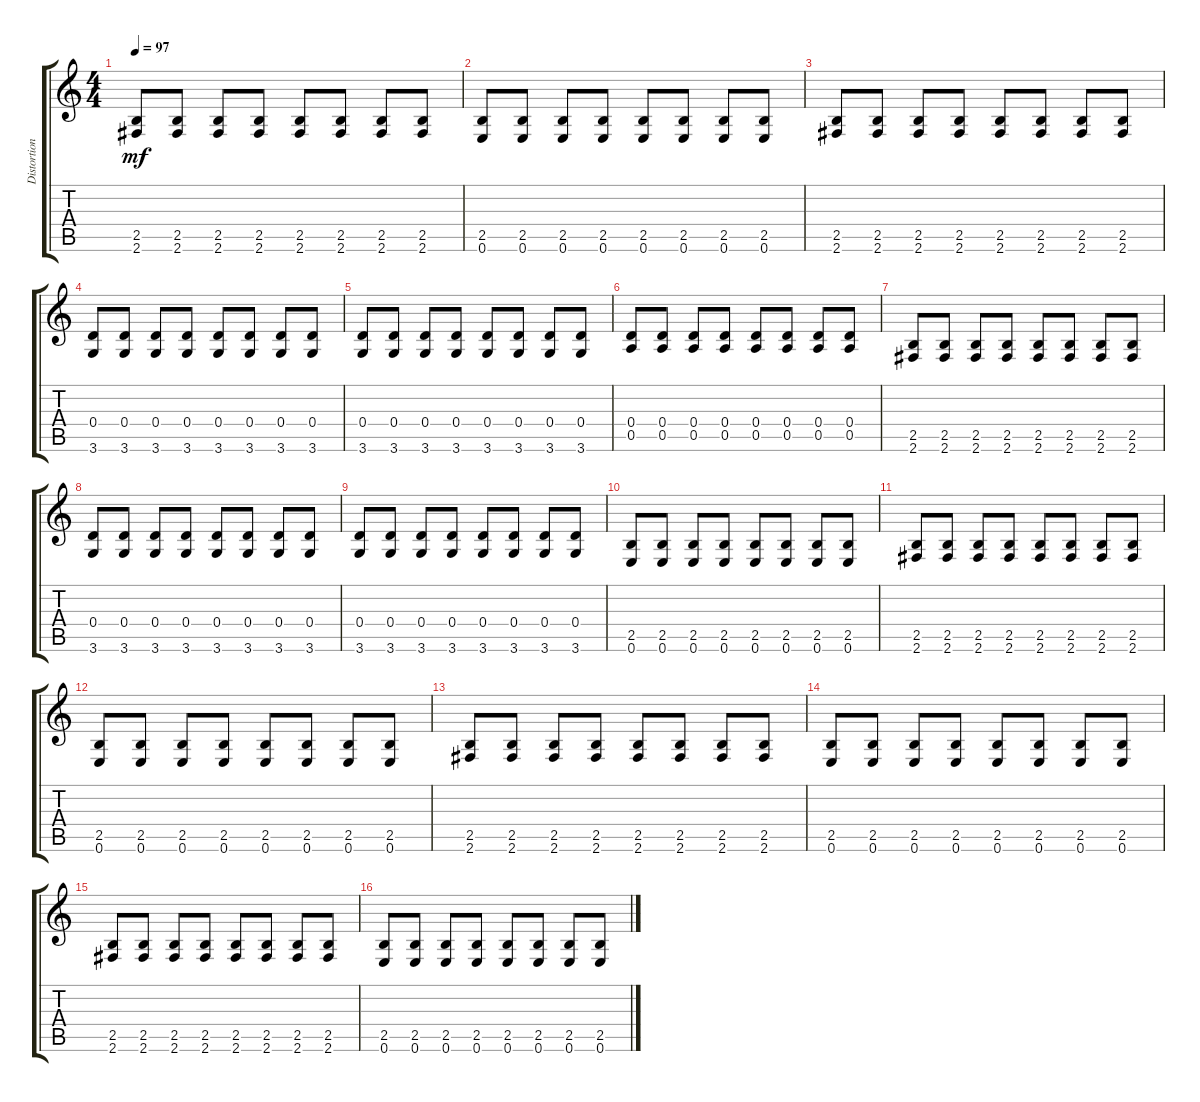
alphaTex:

\track ("Distortion" "Distortion") {instrument overdrivenguitar}
\staff {score tabs}
\tuning (E4 B3 G3 D3 A2 E2) {hide}
\ts (4 4)
\tempo 97
\clef g2
\ks c
(2.5 2.6).8{dy mf} (2.5 2.6).8 (2.5 2.6).8 (2.5 2.6).8 (2.5 2.6).8 (2.5 2.6).8 (2.5 2.6).8 (2.5 2.6).8 |
(2.5 0.6).8 (2.5 0.6).8 (2.5 0.6).8 (2.5 0.6).8 (2.5 0.6).8 (2.5 0.6).8 (2.5 0.6).8 (2.5 0.6).8 |
(2.5 2.6).8 (2.5 2.6).8 (2.5 2.6).8 (2.5 2.6).8 (2.5 2.6).8 (2.5 2.6).8 (2.5 2.6).8 (2.5 2.6).8 |
(0.4 3.6).8 (0.4 3.6).8 (0.4 3.6).8 (0.4 3.6).8 (0.4 3.6).8 (0.4 3.6).8 (0.4 3.6).8 (0.4 3.6).8 |
(0.4 3.6).8 (0.4 3.6).8 (0.4 3.6).8 (0.4 3.6).8 (0.4 3.6).8 (0.4 3.6).8 (0.4 3.6).8 (0.4 3.6).8 |
(0.4 0.5).8 (0.4 0.5).8 (0.4 0.5).8 (0.4 0.5).8 (0.4 0.5).8 (0.4 0.5).8 (0.4 0.5).8 (0.4 0.5).8 |
(2.5 2.6).8 (2.5 2.6).8 (2.5 2.6).8 (2.5 2.6).8 (2.5 2.6).8 (2.5 2.6).8 (2.5 2.6).8 (2.5 2.6).8 |
(0.4 3.6).8 (0.4 3.6).8 (0.4 3.6).8 (0.4 3.6).8 (0.4 3.6).8 (0.4 3.6).8 (0.4 3.6).8 (0.4 3.6).8 |
(0.4 3.6).8 (0.4 3.6).8 (0.4 3.6).8 (0.4 3.6).8 (0.4 3.6).8 (0.4 3.6).8 (0.4 3.6).8 (0.4 3.6).8 |
(2.5 0.6).8 (2.5 0.6).8 (2.5 0.6).8 (2.5 0.6).8 (2.5 0.6).8 (2.5 0.6).8 (2.5 0.6).8 (2.5 0.6).8 |
(2.5 2.6).8 (2.5 2.6).8 (2.5 2.6).8 (2.5 2.6).8 (2.5 2.6).8 (2.5 2.6).8 (2.5 2.6).8 (2.5 2.6).8 |
(2.5 0.6).8 (2.5 0.6).8 (2.5 0.6).8 (2.5 0.6).8 (2.5 0.6).8 (2.5 0.6).8 (2.5 0.6).8 (2.5 0.6).8 |
(2.5 2.6).8 (2.5 2.6).8 (2.5 2.6).8 (2.5 2.6).8 (2.5 2.6).8 (2.5 2.6).8 (2.5 2.6).8 (2.5 2.6).8 |
(2.5 0.6).8 (2.5 0.6).8 (2.5 0.6).8 (2.5 0.6).8 (2.5 0.6).8 (2.5 0.6).8 (2.5 0.6).8 (2.5 0.6).8 |
(2.5 2.6).8 (2.5 2.6).8 (2.5 2.6).8 (2.5 2.6).8 (2.5 2.6).8 (2.5 2.6).8 (2.5 2.6).8 (2.5 2.6).8 |
(2.5 0.6).8 (2.5 0.6).8 (2.5 0.6).8 (2.5 0.6).8 (2.5 0.6).8 (2.5 0.6).8 (2.5 0.6).8 (2.5 0.6).8
